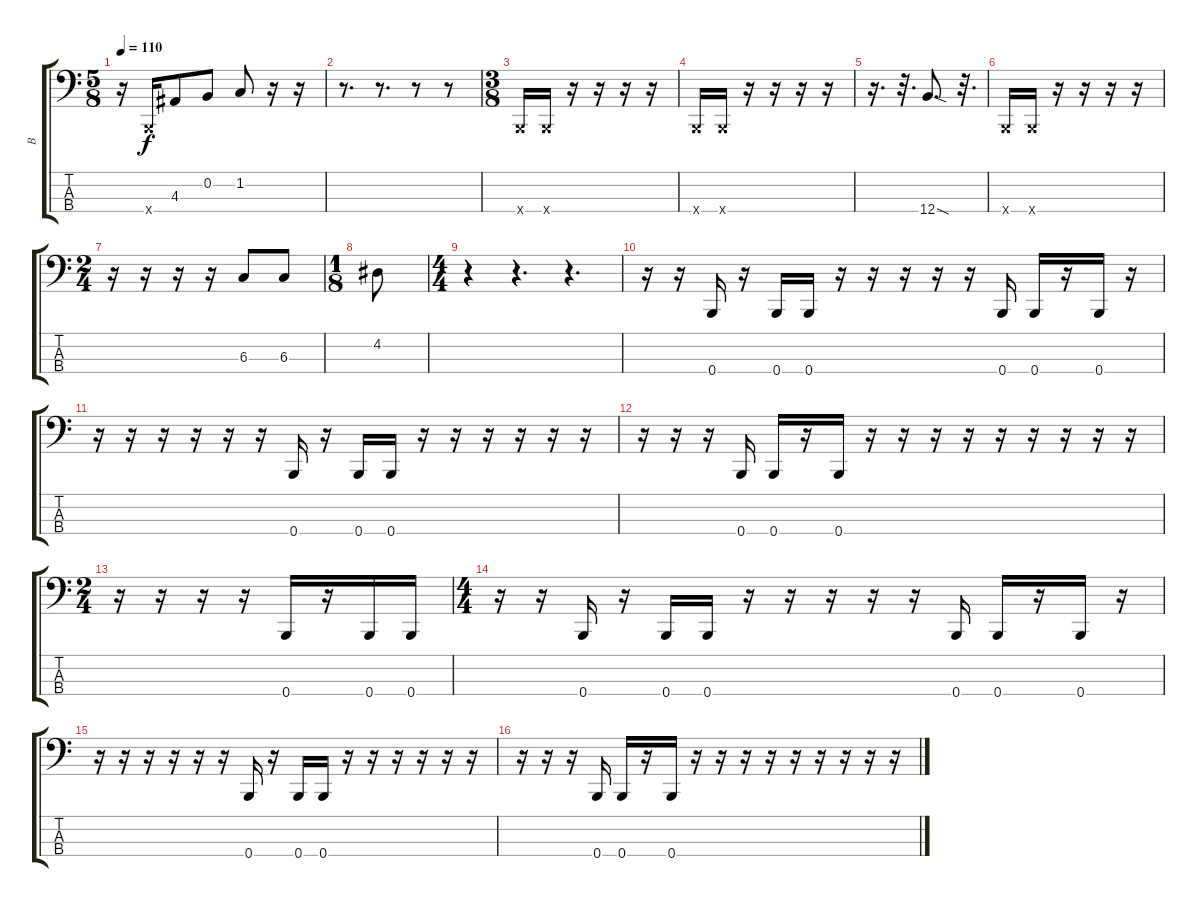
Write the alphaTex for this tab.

\track ("B" "B") {instrument slapbass1}
\staff {score tabs}
\tuning (E2 B1 Gb1 B0) {hide}
\ts (5 8)
\tempo 110
\clef f4
\ks c
r.16{dy f} 0.4{x}.16 4.3.8 0.2.8 1.2.8 r.16 r.16 |
r.8{d} r.8{d} r.8 r.8 |
\ts (3 8)
0.4{x}.16 0.4{x}.16 r.16 r.16 r.16 r.16 |
0.4{x}.16 0.4{x}.16 r.16 r.16 r.16 r.16 |
r.16{d} r.32{d} 12.4{sod}.8{d} r.32{d} |
0.4{x}.16 0.4{x}.16 r.16 r.16 r.16 r.16 |
\ts (2 4)
r.16 r.16 r.16 r.16 6.3.8 6.3.8 |
\ts (1 8)
4.2.8 |
\ts (4 4)
r.4 r.4{d} r.4{d} |
r.16 r.16 0.4.16 r.16 0.4.16 0.4.16 r.16 r.16 r.16 r.16 r.16 0.4.16 0.4.16 r.16 0.4.16 r.16 |
r.16 r.16 r.16 r.16 r.16 r.16 0.4.16 r.16 0.4.16 0.4.16 r.16 r.16 r.16 r.16 r.16 r.16 |
r.16 r.16 r.16 0.4.16 0.4.16 r.16 0.4.16 r.16 r.16 r.16 r.16 r.16 r.16 r.16 r.16 r.16 |
\ts (2 4)
r.16 r.16 r.16 r.16 0.4.16 r.16 0.4.16 0.4.16 |
\ts (4 4)
r.16 r.16 0.4.16 r.16 0.4.16 0.4.16 r.16 r.16 r.16 r.16 r.16 0.4.16 0.4.16 r.16 0.4.16 r.16 |
r.16 r.16 r.16 r.16 r.16 r.16 0.4.16 r.16 0.4.16 0.4.16 r.16 r.16 r.16 r.16 r.16 r.16 |
r.16 r.16 r.16 0.4.16 0.4.16 r.16 0.4.16 r.16 r.16 r.16 r.16 r.16 r.16 r.16 r.16 r.16
